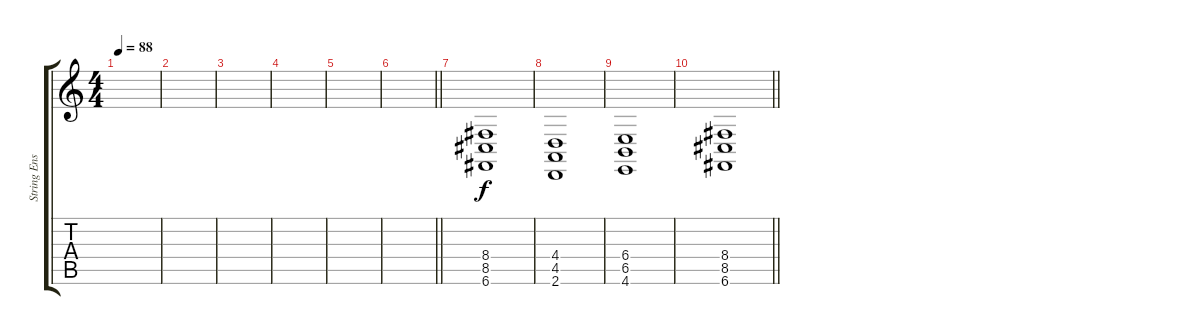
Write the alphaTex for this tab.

\track ("String Ensemble" "String Ens") {instrument stringensemble1}
\staff {score tabs}
\tuning (C4 G3 Eb3 Bb2 F2 C2) {hide}
\ts (4 4)
\tempo 88
\clef g2
\ks c
|
|
|
|
|
\barLineRight lightlight
|
(8.4 8.5 6.6).1 |
(4.4 4.5 2.6).1 |
(6.4 6.5 4.6).1 |
\barLineRight lightlight
(8.4 8.5 6.6).1
